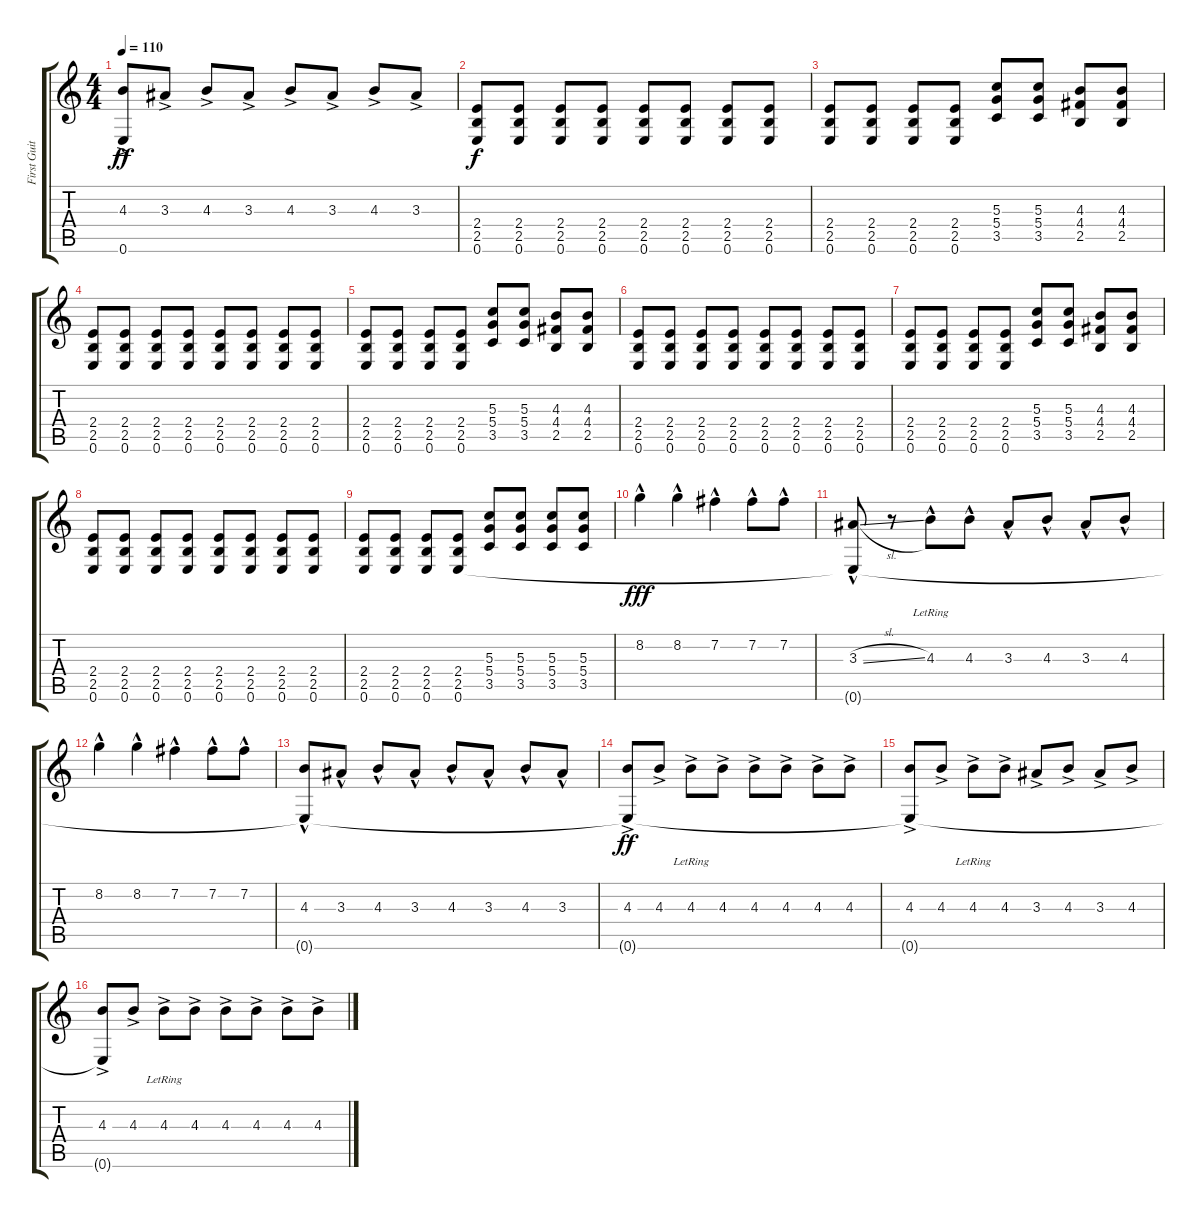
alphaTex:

\track ("First Guitar" "First Guit") {instrument overdrivenguitar}
\staff {score tabs}
\tuning (E4 B3 G3 D3 A2 E2) {hide}
\ts (4 4)
\tempo 110
\clef g2
\ks c
(4.3{ac} 0.6{t}).8{dy ff} 3.3{ac}.8 4.3{ac}.8 3.3{ac}.8 4.3{ac}.8 3.3{ac}.8 4.3{ac}.8 3.3{ac}.8 |
(2.4 2.5 0.6).8{dy f} (2.4 2.5 0.6).8 (2.4 2.5 0.6).8 (2.4 2.5 0.6).8 (2.4 2.5 0.6).8 (2.4 2.5 0.6).8 (2.4 2.5 0.6).8 (2.4 2.5 0.6).8 |
(2.4 2.5 0.6).8 (2.4 2.5 0.6).8 (2.4 2.5 0.6).8 (2.4 2.5 0.6).8 (5.3 5.4 3.5).8 (5.3 5.4 3.5).8 (4.3 4.4 2.5).8 (4.3 4.4 2.5).8 |
(2.4 2.5 0.6).8 (2.4 2.5 0.6).8 (2.4 2.5 0.6).8 (2.4 2.5 0.6).8 (2.4 2.5 0.6).8 (2.4 2.5 0.6).8 (2.4 2.5 0.6).8 (2.4 2.5 0.6).8 |
(2.4 2.5 0.6).8 (2.4 2.5 0.6).8 (2.4 2.5 0.6).8 (2.4 2.5 0.6).8 (5.3 5.4 3.5).8 (5.3 5.4 3.5).8 (4.3 4.4 2.5).8 (4.3 4.4 2.5).8 |
(2.4 2.5 0.6).8 (2.4 2.5 0.6).8 (2.4 2.5 0.6).8 (2.4 2.5 0.6).8 (2.4 2.5 0.6).8 (2.4 2.5 0.6).8 (2.4 2.5 0.6).8 (2.4 2.5 0.6).8 |
(2.4 2.5 0.6).8 (2.4 2.5 0.6).8 (2.4 2.5 0.6).8 (2.4 2.5 0.6).8 (5.3 5.4 3.5).8 (5.3 5.4 3.5).8 (4.3 4.4 2.5).8 (4.3 4.4 2.5).8 |
(2.4 2.5 0.6).8 (2.4 2.5 0.6).8 (2.4 2.5 0.6).8 (2.4 2.5 0.6).8 (2.4 2.5 0.6).8 (2.4 2.5 0.6).8 (2.4 2.5 0.6).8 (2.4 2.5 0.6).8 |
(2.4 2.5 0.6).8 (2.4 2.5 0.6).8 (2.4 2.5 0.6).8 (2.4 2.5 0.6).8 (5.3 5.4 3.5).8 (5.3 5.4 3.5).8 (5.3 5.4 3.5).8 (5.3 5.4 3.5).8 |
8.2{hac}.4{dy fff} 8.2{hac}.4 7.2{hac}.4 7.2{hac}.8 7.2{hac}.8 |
(3.3{sl hac} 0.6{t}).8 r.8 4.3{hac lr}.8 4.3{hac}.8 3.3{hac}.8 4.3{hac}.8 3.3{hac}.8 4.3{hac}.8 |
8.2{hac}.4 8.2{hac}.4 7.2{hac}.4 7.2{hac}.8 7.2{hac}.8 |
(4.3{hac} 0.6{t}).8 3.3{hac}.8 4.3{hac}.8 3.3{hac}.8 4.3{hac}.8 3.3{hac}.8 4.3{hac}.8 3.3{hac}.8 |
(4.3{ac} 0.6{t}).8{dy ff} 4.3{ac}.8 4.3{ac lr}.8 4.3{ac}.8 4.3{ac}.8 4.3{ac}.8 4.3{ac}.8 4.3{ac}.8 |
(4.3{ac} 0.6{t}).8 4.3{ac}.8 4.3{ac lr}.8 4.3{ac}.8 3.3{ac}.8 4.3{ac}.8 3.3{ac}.8 4.3{ac}.8 |
(4.3{ac} 0.6{t}).8 4.3{ac}.8 4.3{ac lr}.8 4.3{ac}.8 4.3{ac}.8 4.3{ac}.8 4.3{ac}.8 4.3{ac}.8
